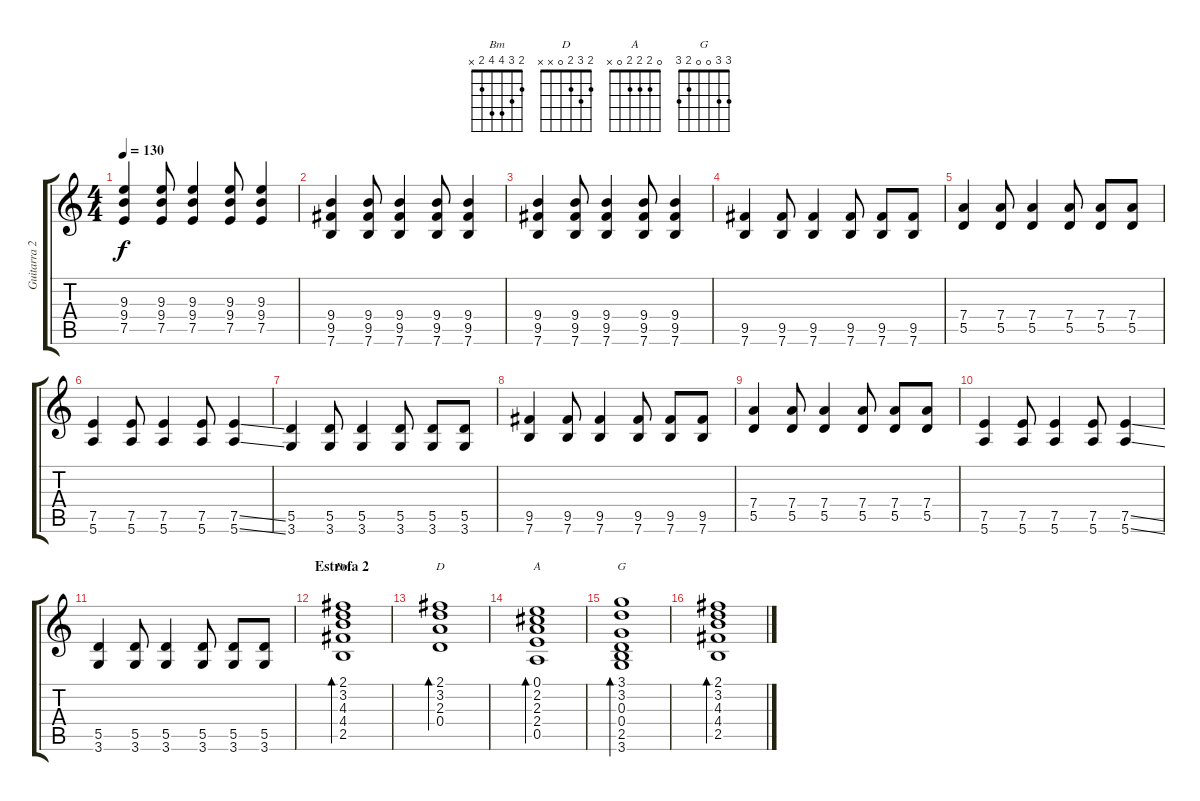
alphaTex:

\track ("Guitarra 2" "Guitarra 2") {instrument distortionguitar}
\staff {score tabs}
\tuning (E4 B3 G3 D3 A2 E2) {hide}
\chord ("Bm" 2 3 4 4 2 x)
\chord ("D" 2 3 2 0 x x)
\chord ("A" 0 2 2 2 0 x)
\chord ("G" 3 3 0 0 2 3)
\ts (4 4)
\tempo 130
\clef g2
\ks c
(9.3 9.4 7.5).4{dy f} (9.3 9.4 7.5).8 (9.3 9.4 7.5).4 (9.3 9.4 7.5).8 (9.3 9.4 7.5).4 |
(9.4 9.5 7.6).4 (9.4 9.5 7.6).8 (9.4 9.5 7.6).4 (9.4 9.5 7.6).8 (9.4 9.5 7.6).4 |
(9.4 9.5 7.6).4 (9.4 9.5 7.6).8 (9.4 9.5 7.6).4 (9.4 9.5 7.6).8 (9.4 9.5 7.6).4 |
(9.5 7.6).4 (9.5 7.6).8 (9.5 7.6).4 (9.5 7.6).8 (9.5 7.6).8 (9.5 7.6).8 |
(7.4 5.5).4 (7.4 5.5).8 (7.4 5.5).4 (7.4 5.5).8 (7.4 5.5).8 (7.4 5.5).8 |
(7.5 5.6).4 (7.5 5.6).8 (7.5 5.6).4 (7.5 5.6).8 (7.5{ss} 5.6{ss}).4 |
(5.5 3.6).4 (5.5 3.6).8 (5.5 3.6).4 (5.5 3.6).8 (5.5 3.6).8 (5.5 3.6).8 |
(9.5 7.6).4 (9.5 7.6).8 (9.5 7.6).4 (9.5 7.6).8 (9.5 7.6).8 (9.5 7.6).8 |
(7.4 5.5).4 (7.4 5.5).8 (7.4 5.5).4 (7.4 5.5).8 (7.4 5.5).8 (7.4 5.5).8 |
(7.5 5.6).4 (7.5 5.6).8 (7.5 5.6).4 (7.5 5.6).8 (7.5{ss} 5.6{ss}).4 |
(5.5 3.6).4 (5.5 3.6).8 (5.5 3.6).4 (5.5 3.6).8 (5.5 3.6).8 (5.5 3.6).8 |
\section ("" "Estrofa 2")
(2.1 3.2 4.3 4.4 2.5).1{bd 120 ch "Bm"} |
(2.1 3.2 2.3 0.4).1{bd 120 ch "D"} |
(0.1 2.2 2.3 2.4 0.5).1{bd 120 ch "A"} |
(3.1 3.2 0.3 0.4 2.5 3.6).1{bd 120 ch "G"} |
(2.1 3.2 4.3 4.4 2.5).1{bd 120}
